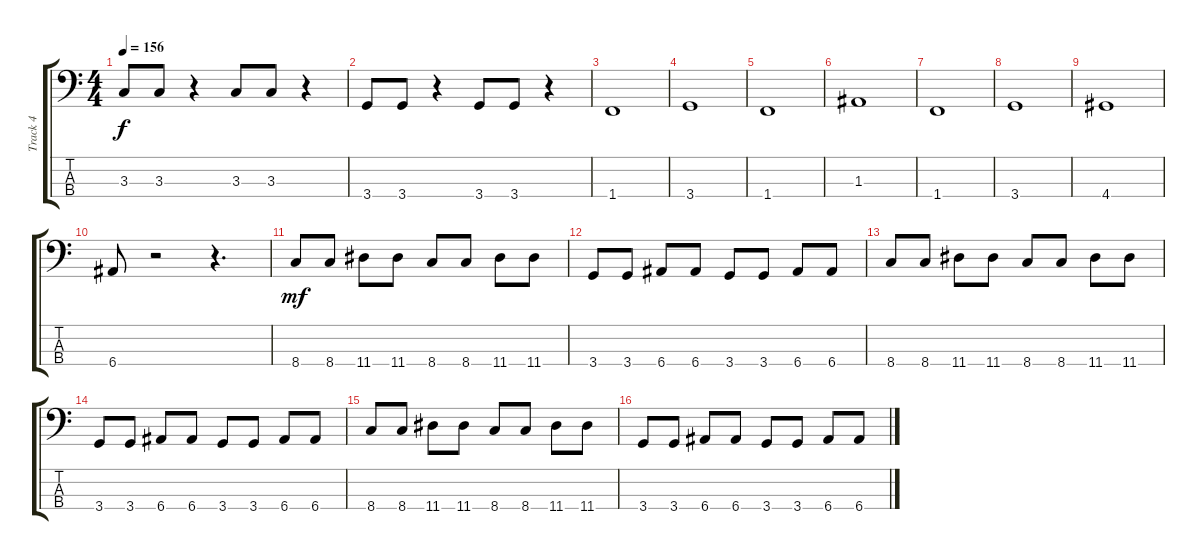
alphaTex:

\track ("Track 4" "Track 4") {instrument electricbassfinger}
\staff {score tabs}
\tuning (G2 D2 A1 E1) {hide}
\ts (4 4)
\tempo 156
\clef f4
\ks c
3.3.8{dy f} 3.3.8 r.4 3.3.8 3.3.8 r.4 |
3.4.8 3.4.8 r.4 3.4.8 3.4.8 r.4 |
1.4.1 |
3.4.1 |
1.4.1 |
1.3.1 |
1.4.1 |
3.4.1 |
4.4.1 |
6.4.8 r.2 r.4{d} |
8.4.8{dy mf} 8.4.8 11.4.8 11.4.8 8.4.8 8.4.8 11.4.8 11.4.8 |
3.4.8 3.4.8 6.4.8 6.4.8 3.4.8 3.4.8 6.4.8 6.4.8 |
8.4.8 8.4.8 11.4.8 11.4.8 8.4.8 8.4.8 11.4.8 11.4.8 |
3.4.8 3.4.8 6.4.8 6.4.8 3.4.8 3.4.8 6.4.8 6.4.8 |
8.4.8 8.4.8 11.4.8 11.4.8 8.4.8 8.4.8 11.4.8 11.4.8 |
3.4.8 3.4.8 6.4.8 6.4.8 3.4.8 3.4.8 6.4.8 6.4.8
